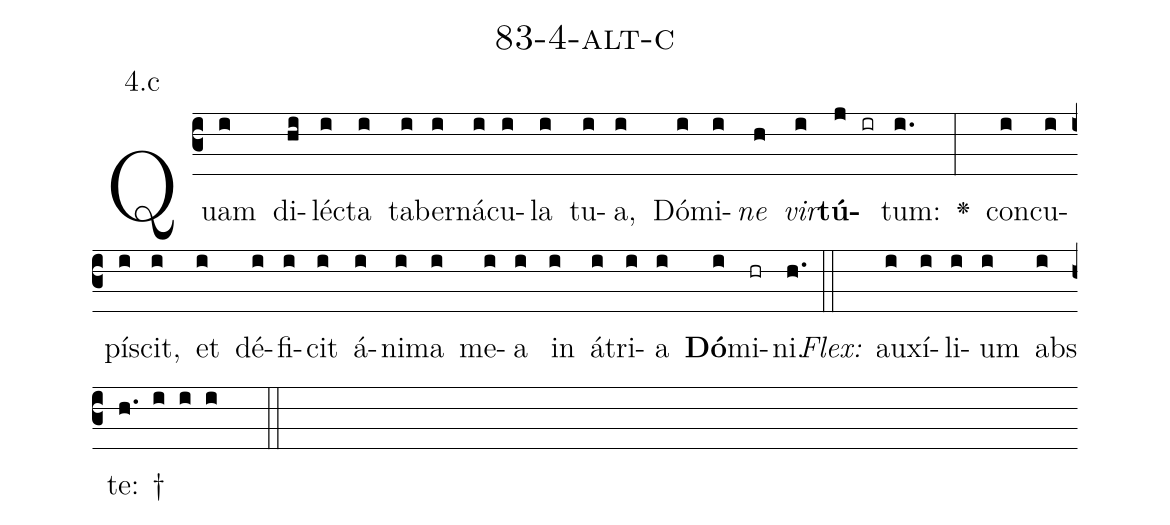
name: 83-4-alt-c;
annotation: 4.c;
%%
(c3)Quam(i) di(hi)léc(i)ta(i) ta(i)ber(i)ná(i)cu(i)la(i) tu(i)a,(i) Dó(i)mi(i)<i>ne</i>(h) <i>vir</i>(i)<b>tú</b>(j ir)tum:(i.) <v>\greheightstar</v>(:) con(i)cu(i)pí(i)scit,(i) et(i) dé(i)fi(i)cit(i) á(i)ni(i)ma(i) me(i)a(i) in(i) á(i)tri(i)a(i) <b>Dó</b>(i)mi(hr)ni.(h.) (::)
<i>Flex:</i>()  au(i)xí(i)li(i)um(i) abs(i) te: †(h. i i i  ::)

%E(i) u(i) o(i) u(i) a(i) e.(h.) (::)
